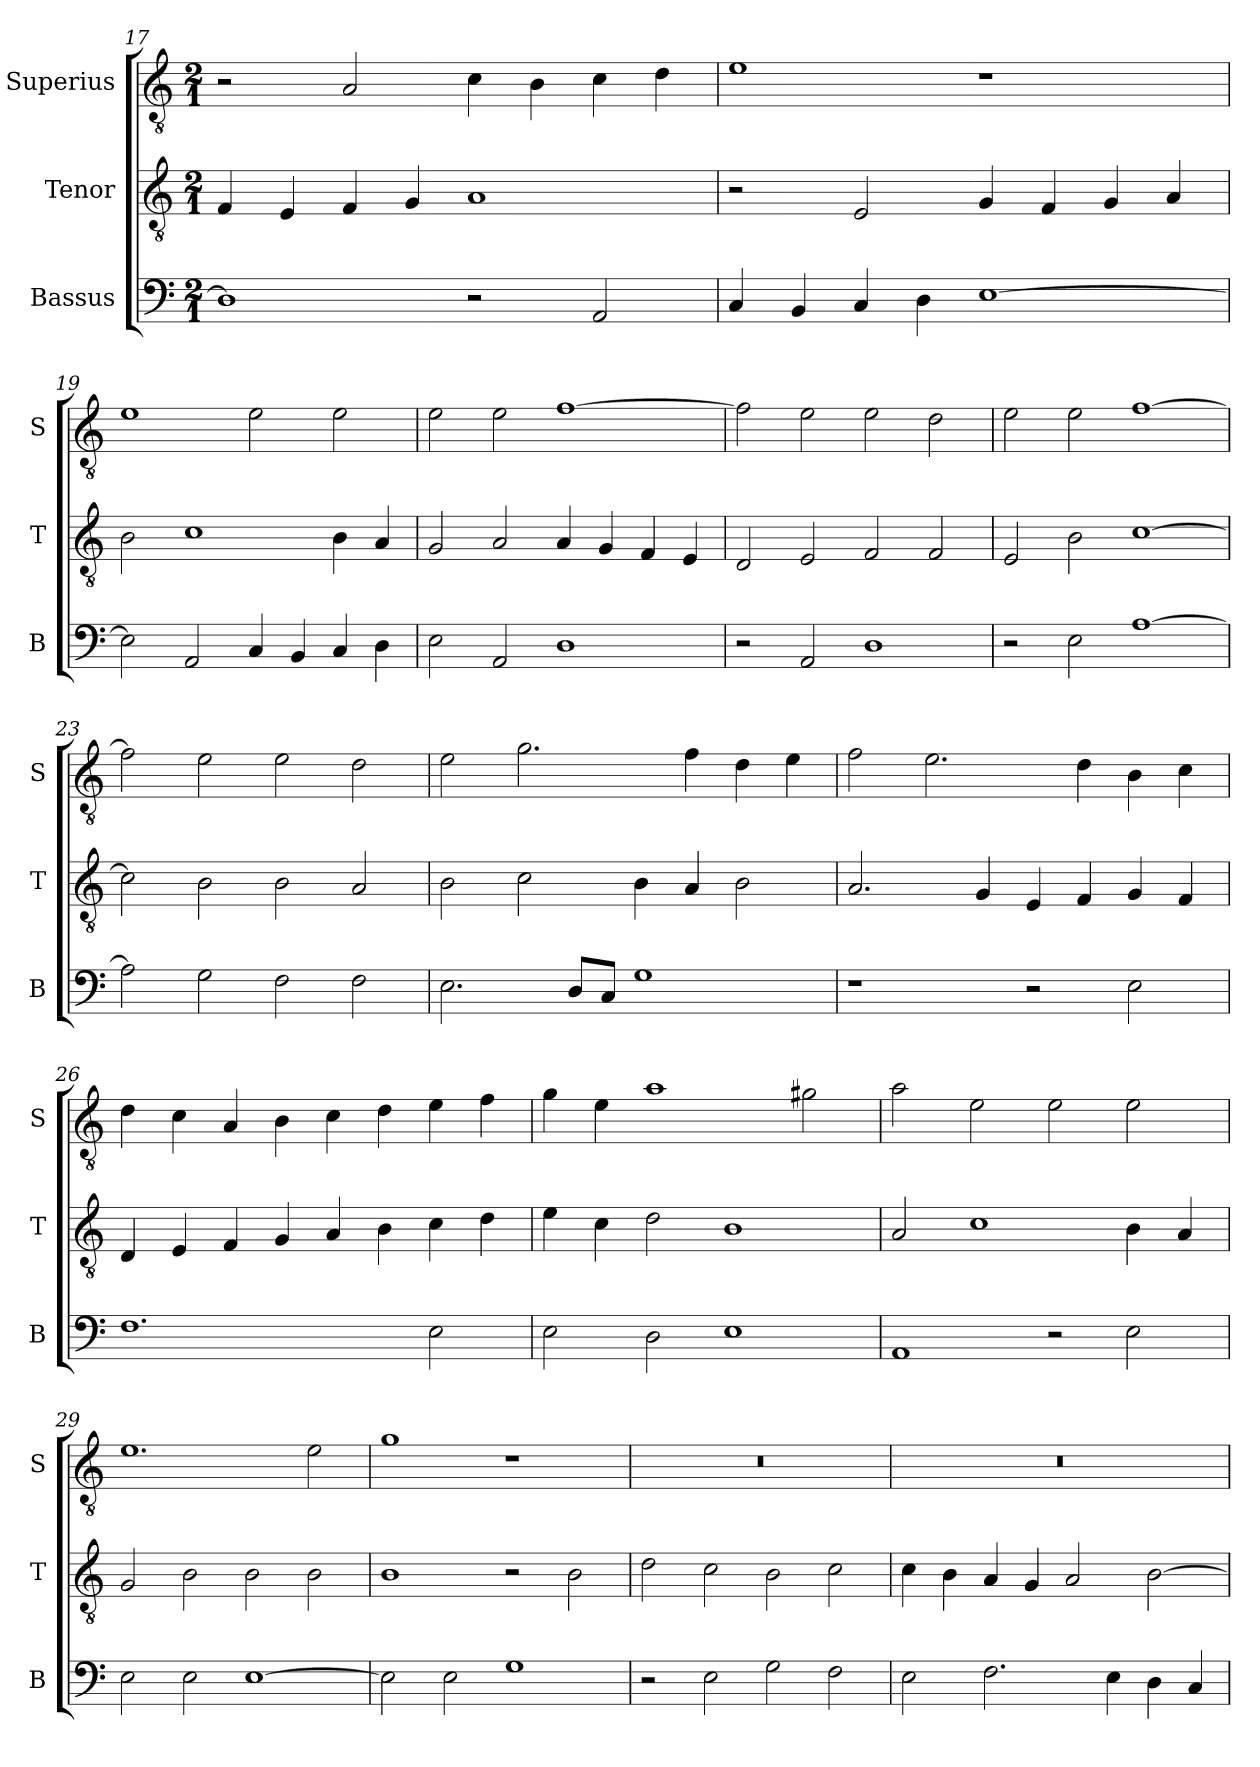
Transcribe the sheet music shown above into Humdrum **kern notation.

**kern	**kern	**kern
*part3	*part2	*part1
*staff3	*staff2	*staff1
*I"Bassus	*I"Tenor	*I"Superius
*I'B	*I'T	*I'S
*clefF4	*clefGv2	*clefGv2
*k[]	*k[]	*k[]
*C:	*C:	*C:
*M2/1	*M2/1	*M2/1
=17	=17	=17
1D]	4F	2r
.	4E	.
.	4F	2A
.	4G	.
2r	1A	4c
.	.	4B
2AA	.	4c
.	.	4d
=18	=18	=18
4C	2r	1e
4BB	.	.
4C	2E	.
4D	.	.
[1E	4G	1r
.	4F	.
.	4G	.
.	4A	.
=19	=19	=19
2E]	2B	1e
2AA	1c	.
4C	.	2e
4BB	.	.
4C	4B	2e
4D	4A	.
=20	=20	=20
2E	2G	2e
2AA	2A	2e
1D	4A	[1f
.	4G	.
.	4F	.
.	4E	.
=21	=21	=21
2r	2D	2f]
2AA	2E	2e
1D	2F	2e
.	2F	2d
=22	=22	=22
2r	2E	2e
2E	2B	2e
[1A	[1c	[1f
=23	=23	=23
2A]	2c]	2f]
2G	2B	2e
2F	2B	2e
2F	2A	2d
=24	=24	=24
2.E	2B	2e
.	2c	2.g
8DL	.	.
8CJ	.	.
1G	4B	.
.	4A	4f
.	2B	4d
.	.	4e
=25	=25	=25
1r	2.A	2f
.	.	2.e
.	4G	.
2r	4E	.
.	4F	4d
2E	4G	4B
.	4F	4c
=26	=26	=26
1.F	4D	4d
.	4E	4c
.	4F	4A
.	4G	4B
.	4A	4c
.	4B	4d
2E	4c	4e
.	4d	4f
=27	=27	=27
2E	4e	4g
.	4c	4e
2D	2d	1a
1E	1B	.
.	.	2g#X
=28	=28	=28
1AA	2A	2a
.	1c	2e
2r	.	2e
2E	4B	2e
.	4A	.
=29	=29	=29
2E	2G	1.e
2E	2B	.
[1E	2B	.
.	2B	2e
=30	=30	=30
2E]	1B	1g
2E	.	.
1G	2r	1r
.	2B	.
=31	=31	=31
2r	2d	0r
2E	2c	.
2G	2B	.
2F	2c	.
=32	=32	=32
2E	4c	0r
.	4B	.
2.F	4A	.
.	4G	.
.	2A	.
4E	.	.
4D	[2B	.
4C	.	.
=	=	=
*-	*-	*-
